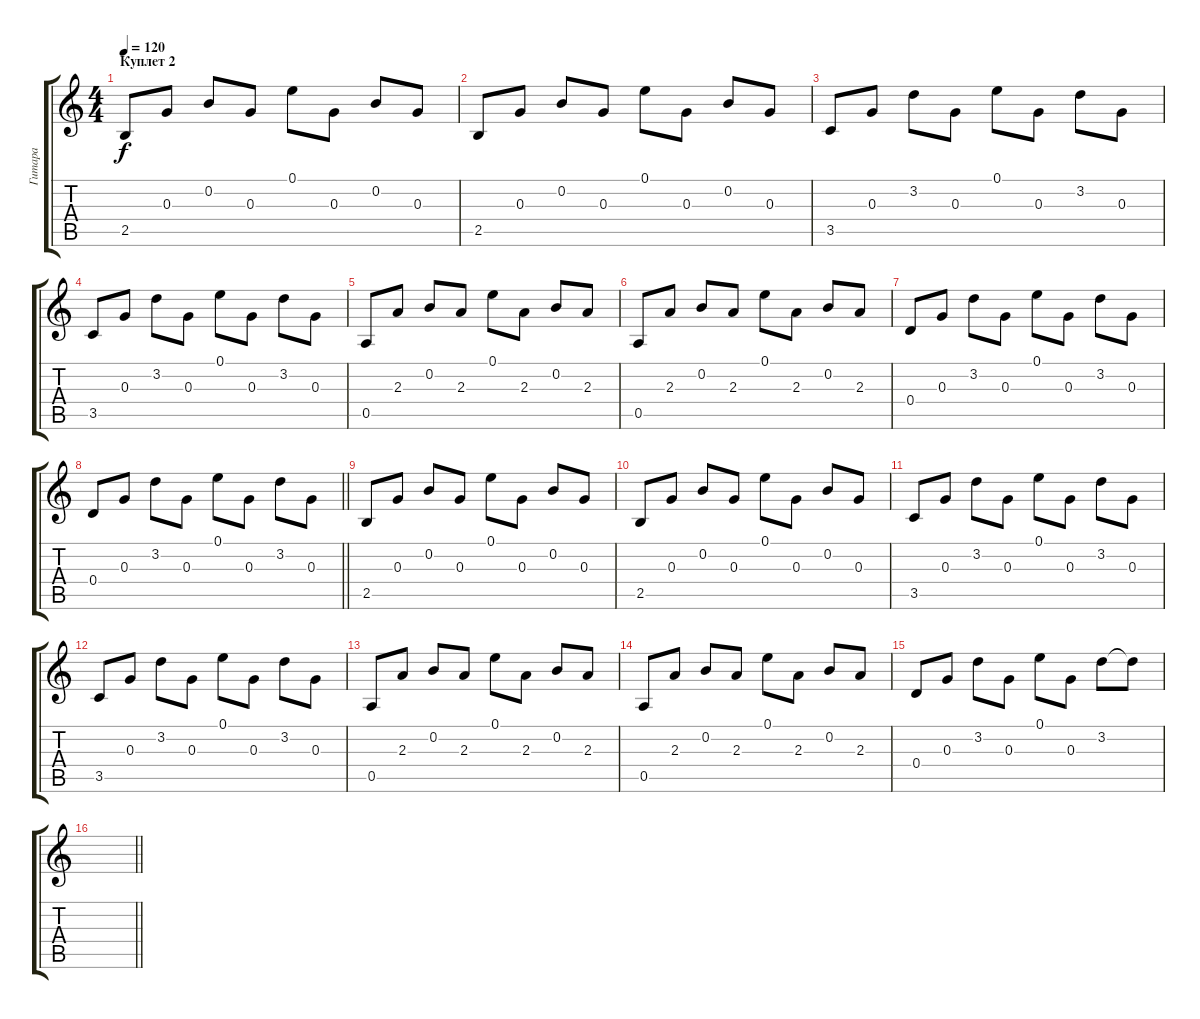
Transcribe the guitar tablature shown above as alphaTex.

\track ("Гитара" "Гитара") {instrument acousticguitarsteel}
\staff {score tabs}
\tuning (E4 B3 G3 D3 A2 E2) {hide}
\ts (4 4)
\section ("" "Куплет 2")
\tempo 120
\clef g2
\ks c
2.5.8{dy f} 0.3.8 0.2.8 0.3.8 0.1.8 0.3.8 0.2.8 0.3.8 |
2.5.8 0.3.8 0.2.8 0.3.8 0.1.8 0.3.8 0.2.8 0.3.8 |
3.5.8 0.3.8 3.2.8 0.3.8 0.1.8 0.3.8 3.2.8 0.3.8 |
3.5.8 0.3.8 3.2.8 0.3.8 0.1.8 0.3.8 3.2.8 0.3.8 |
0.5.8 2.3.8 0.2.8 2.3.8 0.1.8 2.3.8 0.2.8 2.3.8 |
0.5.8 2.3.8 0.2.8 2.3.8 0.1.8 2.3.8 0.2.8 2.3.8 |
0.4.8 0.3.8 3.2.8 0.3.8 0.1.8 0.3.8 3.2.8 0.3.8 |
\barLineRight lightlight
0.4.8 0.3.8 3.2.8 0.3.8 0.1.8 0.3.8 3.2.8 0.3.8 |
2.5.8 0.3.8 0.2.8 0.3.8 0.1.8 0.3.8 0.2.8 0.3.8 |
2.5.8 0.3.8 0.2.8 0.3.8 0.1.8 0.3.8 0.2.8 0.3.8 |
3.5.8 0.3.8 3.2.8 0.3.8 0.1.8 0.3.8 3.2.8 0.3.8 |
3.5.8 0.3.8 3.2.8 0.3.8 0.1.8 0.3.8 3.2.8 0.3.8 |
0.5.8 2.3.8 0.2.8 2.3.8 0.1.8 2.3.8 0.2.8 2.3.8 |
0.5.8 2.3.8 0.2.8 2.3.8 0.1.8 2.3.8 0.2.8 2.3.8 |
0.4.8 0.3.8 3.2.8 0.3.8 0.1.8 0.3.8 3.2.8 3.2{t}.8 |
\barLineRight lightlight
